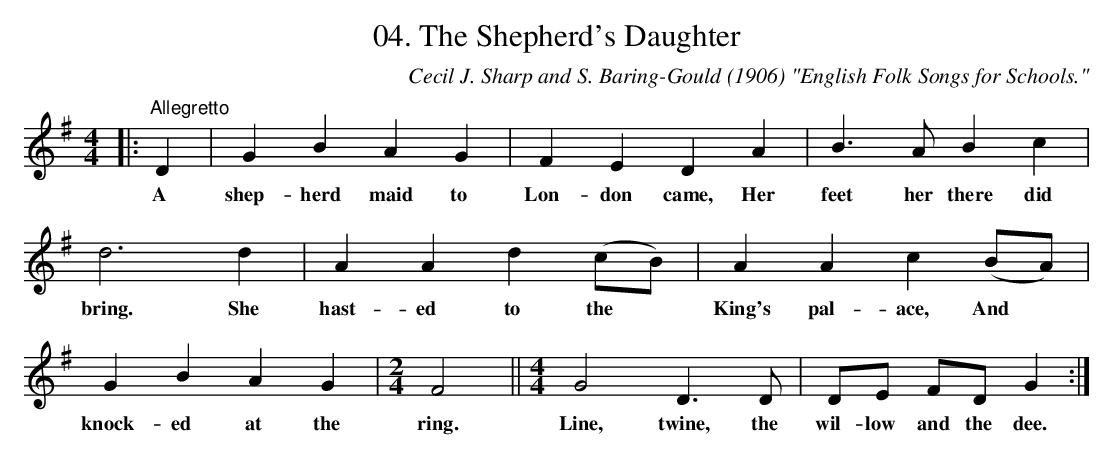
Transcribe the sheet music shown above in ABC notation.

X:1
T:04. The Shepherd's Daughter
C:Cecil J. Sharp and S. Baring-Gould (1906) "English Folk Songs for Schools."
L:1/4
M:4/4
K:G
|:"^Allegretto" D | G B A G | F E D A | B3/2 A/ B c |$ d3 d | A A d (c/B/) | A A c (B/A/) |$
w: A|shep- herd maid to|Lon- don came, Her|feet her there did|bring. She|hast- ed to the *|King's pal- ace, And *|
G B A G |[M:2/4] F2 ||[M:4/4] G2 D3/2 D/ | D/E/ F/D/ G :|
w: knock- ed at the|ring.|Line, twine, the|wil- low and the dee.|
